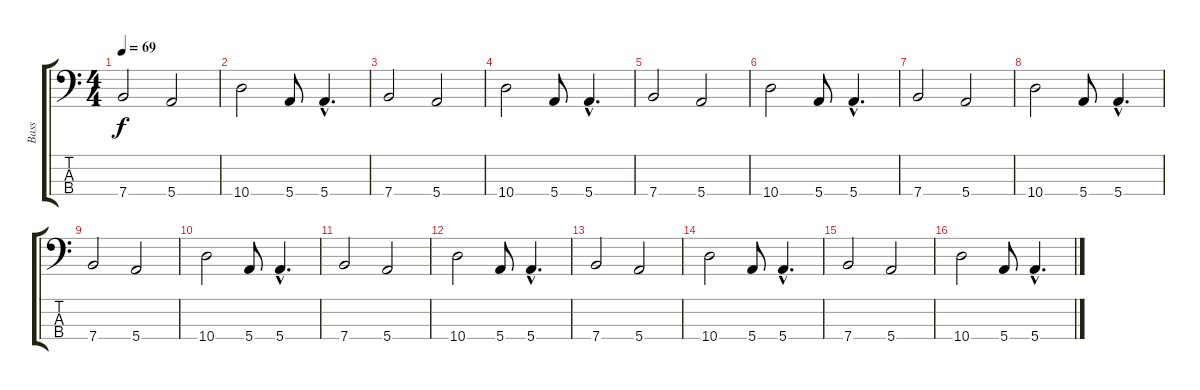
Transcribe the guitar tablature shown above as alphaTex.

\track ("Bass" "Bass") {instrument electricbassfinger}
\staff {score tabs}
\tuning (G2 D2 A1 E1) {hide}
\ts (4 4)
\tempo 69
\clef f4
\ks c
7.4.2{dy f instrument electricbassfinger} 5.4.2 |
10.4.2 5.4.8 5.4{hac}.4{d} |
7.4.2 5.4.2 |
10.4.2 5.4.8 5.4{hac}.4{d} |
7.4.2 5.4.2 |
10.4.2 5.4.8 5.4{hac}.4{d} |
7.4.2 5.4.2 |
10.4.2 5.4.8 5.4{hac}.4{d} |
7.4.2 5.4.2 |
10.4.2 5.4.8 5.4{hac}.4{d} |
7.4.2 5.4.2 |
10.4.2 5.4.8 5.4{hac}.4{d} |
7.4.2 5.4.2 |
10.4.2 5.4.8 5.4{hac}.4{d} |
7.4.2 5.4.2 |
10.4.2 5.4.8 5.4{hac}.4{d}
